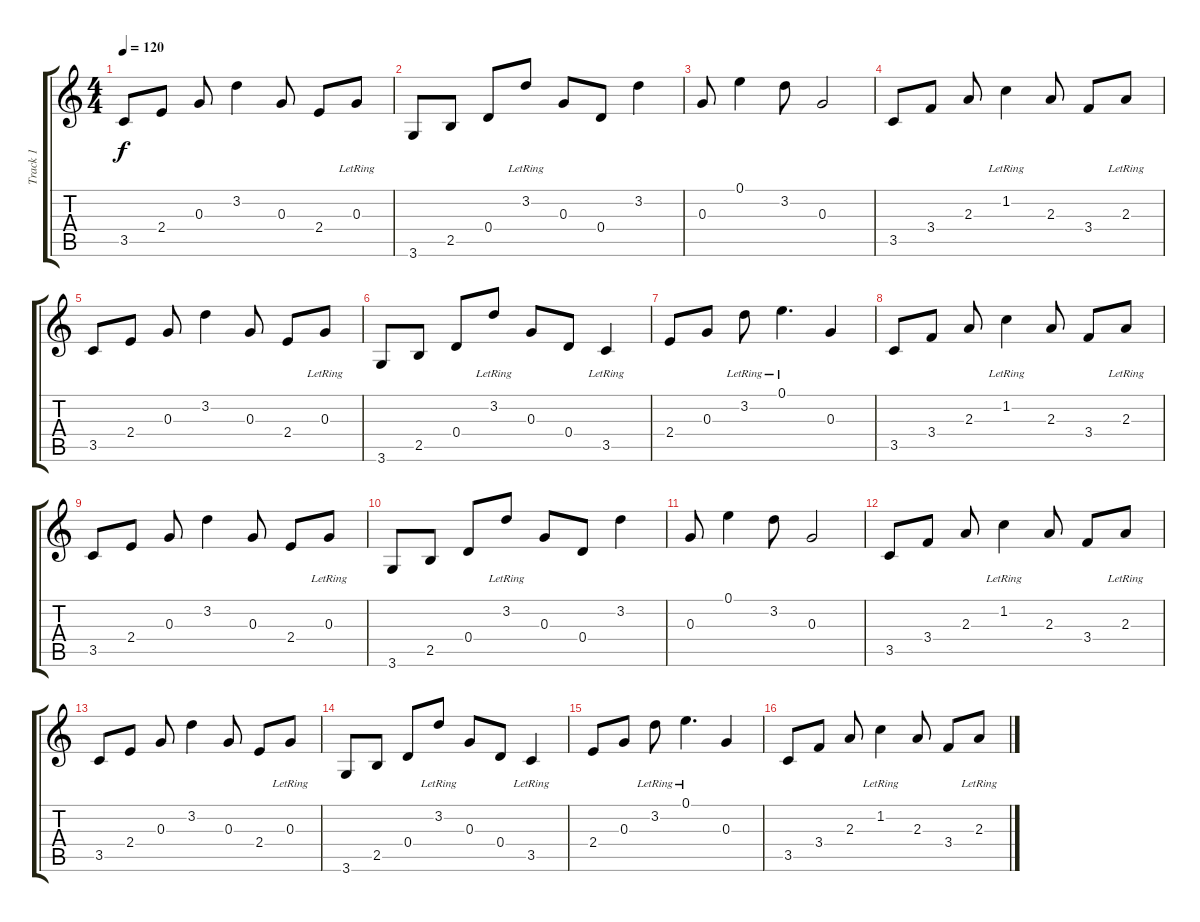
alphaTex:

\track ("Track 1" "Track 1") {instrument acousticguitarsteel}
\staff {score tabs}
\tuning (E4 B3 G3 D3 A2 E2) {hide}
\ts (4 4)
\tempo 120
\clef g2
\ks c
3.5.8{dy f} 2.4.8 0.3.8 3.2.4 0.3.8 2.4.8 0.3{lr}.8 |
3.6.8 2.5.8 0.4.8 3.2{lr}.8 0.3.8 0.4.8 3.2.4 |
0.3.8 0.1.4 3.2.8 0.3.2 |
3.5.8 3.4.8 2.3.8 1.2{lr}.4 2.3.8 3.4.8 2.3{lr}.8 |
3.5.8 2.4.8 0.3.8 3.2.4 0.3.8 2.4.8 0.3{lr}.8 |
3.6.8 2.5.8 0.4.8 3.2{lr}.8 0.3.8 0.4.8 3.5{lr}.4 |
2.4.8 0.3.8 3.2{lr}.8 0.1{lr}.4{d} 0.3.4 |
3.5.8 3.4.8 2.3.8 1.2{lr}.4 2.3.8 3.4.8 2.3{lr}.8 |
3.5.8 2.4.8 0.3.8 3.2.4 0.3.8 2.4.8 0.3{lr}.8 |
3.6.8 2.5.8 0.4.8 3.2{lr}.8 0.3.8 0.4.8 3.2.4 |
0.3.8 0.1.4 3.2.8 0.3.2 |
3.5.8 3.4.8 2.3.8 1.2{lr}.4 2.3.8 3.4.8 2.3{lr}.8 |
3.5.8 2.4.8 0.3.8 3.2.4 0.3.8 2.4.8 0.3{lr}.8 |
3.6.8 2.5.8 0.4.8 3.2{lr}.8 0.3.8 0.4.8 3.5{lr}.4 |
2.4.8 0.3.8 3.2{lr}.8 0.1{lr}.4{d} 0.3.4 |
3.5.8 3.4.8 2.3.8 1.2{lr}.4 2.3.8 3.4.8 2.3{lr}.8
